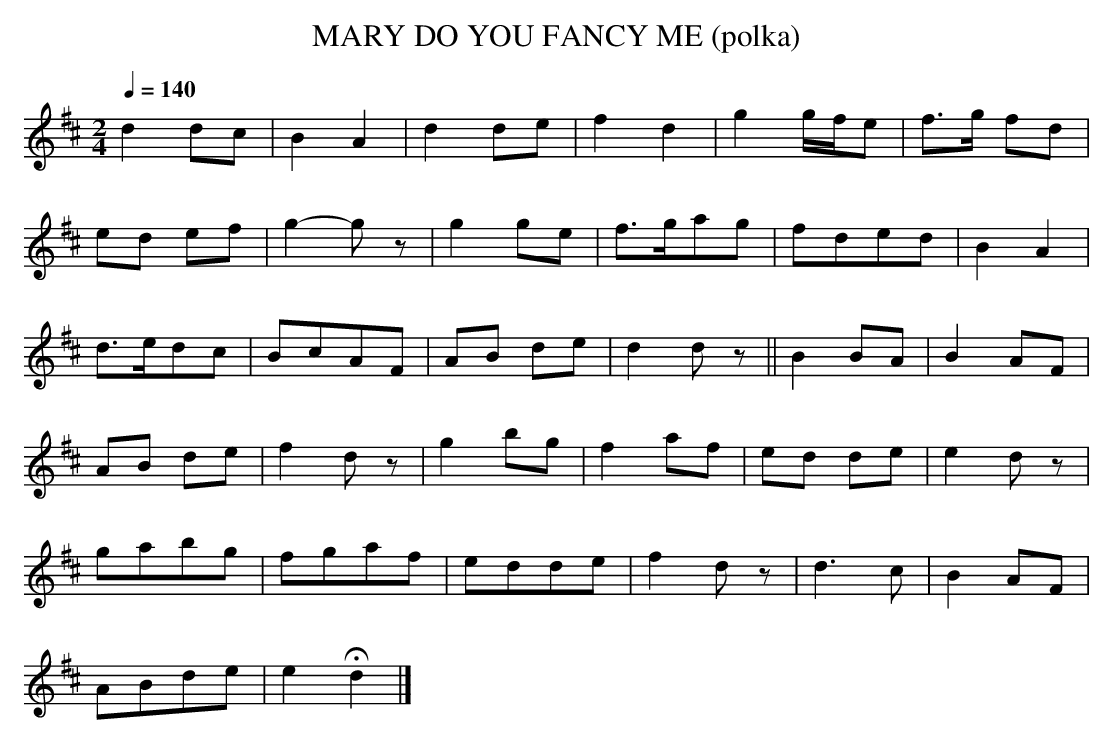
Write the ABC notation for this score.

X:1
T:MARY DO YOU FANCY ME (polka)
Q:1/4=140
L:1/8
M:2/4
K:D
d2 dc|B2 A2|d2 de|f2 d2|g2 g/f/e|f>g fd|
ed ef|g2-gz|g2 ge|f>gag|fded|B2 A2|
d>edc|BcAF|AB de|d2dz ||B2 BA|B2 AF|
AB de|f2dz|g2 bg|f2 af|ed de|e2 dz|
gabg|fgaf|edde|f2dz|d3c|B2 AF|
ABde|e2 Hd2|]
